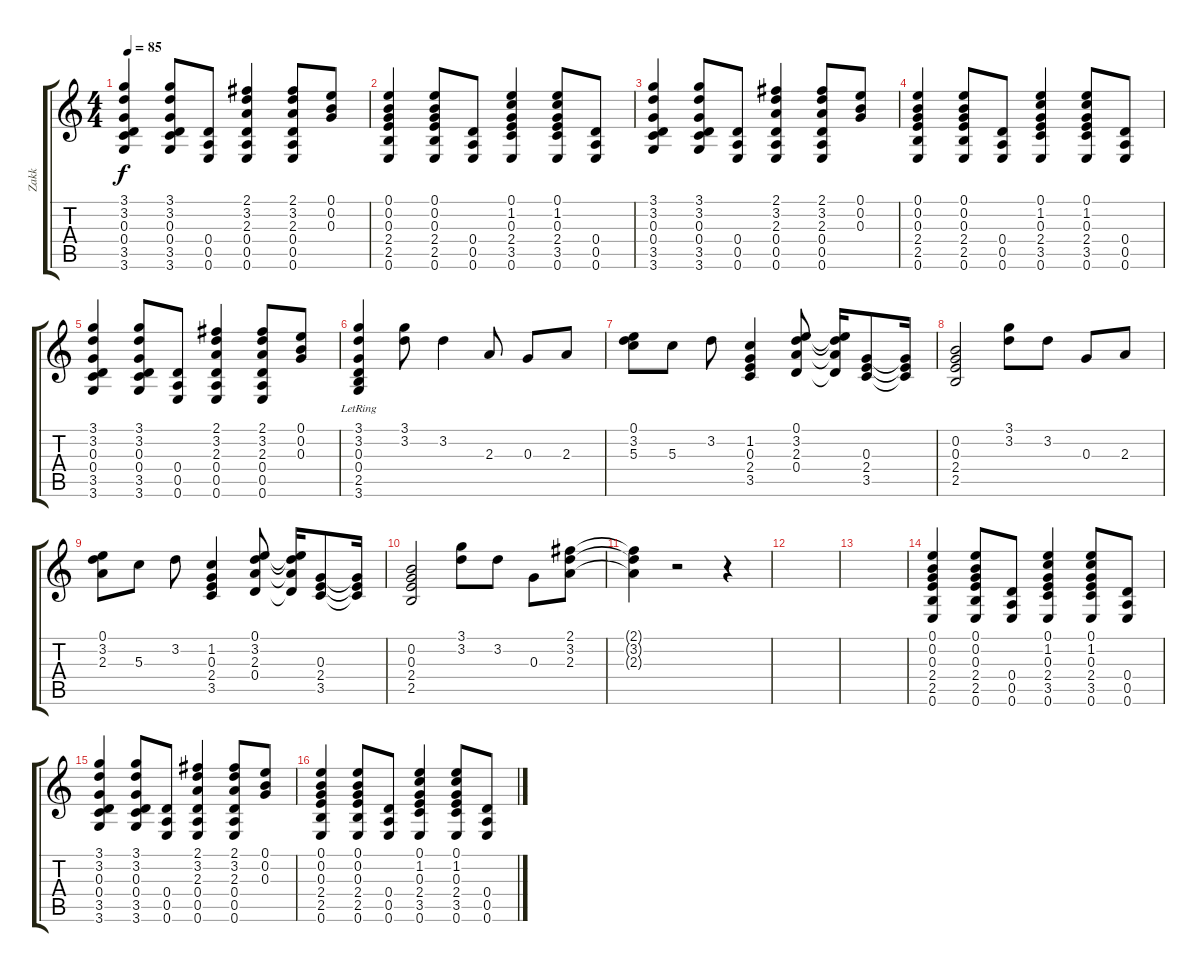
\track ("Zakk" "Zakk") {instrument acousticguitarnylon}
\staff {score tabs}
\tuning (E4 B3 G3 D3 A2 E2) {hide}
\ts (4 4)
\tempo 85
\clef g2
\ks c
(3.1 3.2 0.3 0.4 3.5 3.6).4{dy f} (3.1 3.2 0.3 0.4 3.5 3.6).8 (0.4 0.5 0.6).8 (2.1 3.2 2.3 0.4 0.5 0.6).4 (2.1 3.2 2.3 0.4 0.5 0.6).8 (0.1 0.2 0.3).8 |
(0.1 0.2 0.3 2.4 2.5 0.6).4 (0.1 0.2 0.3 2.4 2.5 0.6).8 (0.4 0.5 0.6).8 (0.1 1.2 0.3 2.4 3.5 0.6).4 (0.1 1.2 0.3 2.4 3.5 0.6).8 (0.4 0.5 0.6).8 |
(3.1 3.2 0.3 0.4 3.5 3.6).4 (3.1 3.2 0.3 0.4 3.5 3.6).8 (0.4 0.5 0.6).8 (2.1 3.2 2.3 0.4 0.5 0.6).4 (2.1 3.2 2.3 0.4 0.5 0.6).8 (0.1 0.2 0.3).8 |
(0.1 0.2 0.3 2.4 2.5 0.6).4 (0.1 0.2 0.3 2.4 2.5 0.6).8 (0.4 0.5 0.6).8 (0.1 1.2 0.3 2.4 3.5 0.6).4 (0.1 1.2 0.3 2.4 3.5 0.6).8 (0.4 0.5 0.6).8 |
(3.1 3.2 0.3 0.4 3.5 3.6).4 (3.1 3.2 0.3 0.4 3.5 3.6).8 (0.4 0.5 0.6).8 (2.1 3.2 2.3 0.4 0.5 0.6).4 (2.1 3.2 2.3 0.4 0.5 0.6).8 (0.1 0.2 0.3).8 |
(3.1 3.2 0.3 0.4{lr} 2.5{lr} 3.6{lr}).4 (3.1 3.2).8 3.2.4 2.3.8 0.3.8 2.3.8 |
(0.1 3.2 5.3).8 5.3.8 3.2.8 (1.2 0.3 2.4 3.5).4 (0.1 3.2 2.3 0.4).8 (0.1{t} 3.2{t} 2.3{t} 0.4{t}).16 (0.3 2.4 3.5).8 (0.3{t} 2.4{t} 3.5{t}).16 |
(0.2 0.3 2.4 2.5).2 (3.1 3.2).8 3.2.8 0.3.8 2.3.8 |
(0.1 3.2 2.3).8 5.3.8 3.2.8 (1.2 0.3 2.4 3.5).4 (0.1 3.2 2.3 0.4).8 (0.1{t} 3.2{t} 2.3{t} 0.4{t}).16 (0.3 2.4 3.5).8 (0.3{t} 2.4{t} 3.5{t}).16 |
(0.2 0.3 2.4 2.5).2 (3.1 3.2).8 3.2.8 0.3.8 (2.1 3.2 2.3).8 |
(2.1{t} 3.2{t} 2.3{t}).4 r.2 r.4 |
|
|
(0.1 0.2 0.3 2.4 2.5 0.6).4 (0.1 0.2 0.3 2.4 2.5 0.6).8 (0.4 0.5 0.6).8 (0.1 1.2 0.3 2.4 3.5 0.6).4 (0.1 1.2 0.3 2.4 3.5 0.6).8 (0.4 0.5 0.6).8 |
(3.1 3.2 0.3 0.4 3.5 3.6).4 (3.1 3.2 0.3 0.4 3.5 3.6).8 (0.4 0.5 0.6).8 (2.1 3.2 2.3 0.4 0.5 0.6).4 (2.1 3.2 2.3 0.4 0.5 0.6).8 (0.1 0.2 0.3).8 |
(0.1 0.2 0.3 2.4 2.5 0.6).4 (0.1 0.2 0.3 2.4 2.5 0.6).8 (0.4 0.5 0.6).8 (0.1 1.2 0.3 2.4 3.5 0.6).4 (0.1 1.2 0.3 2.4 3.5 0.6).8 (0.4 0.5 0.6).8
